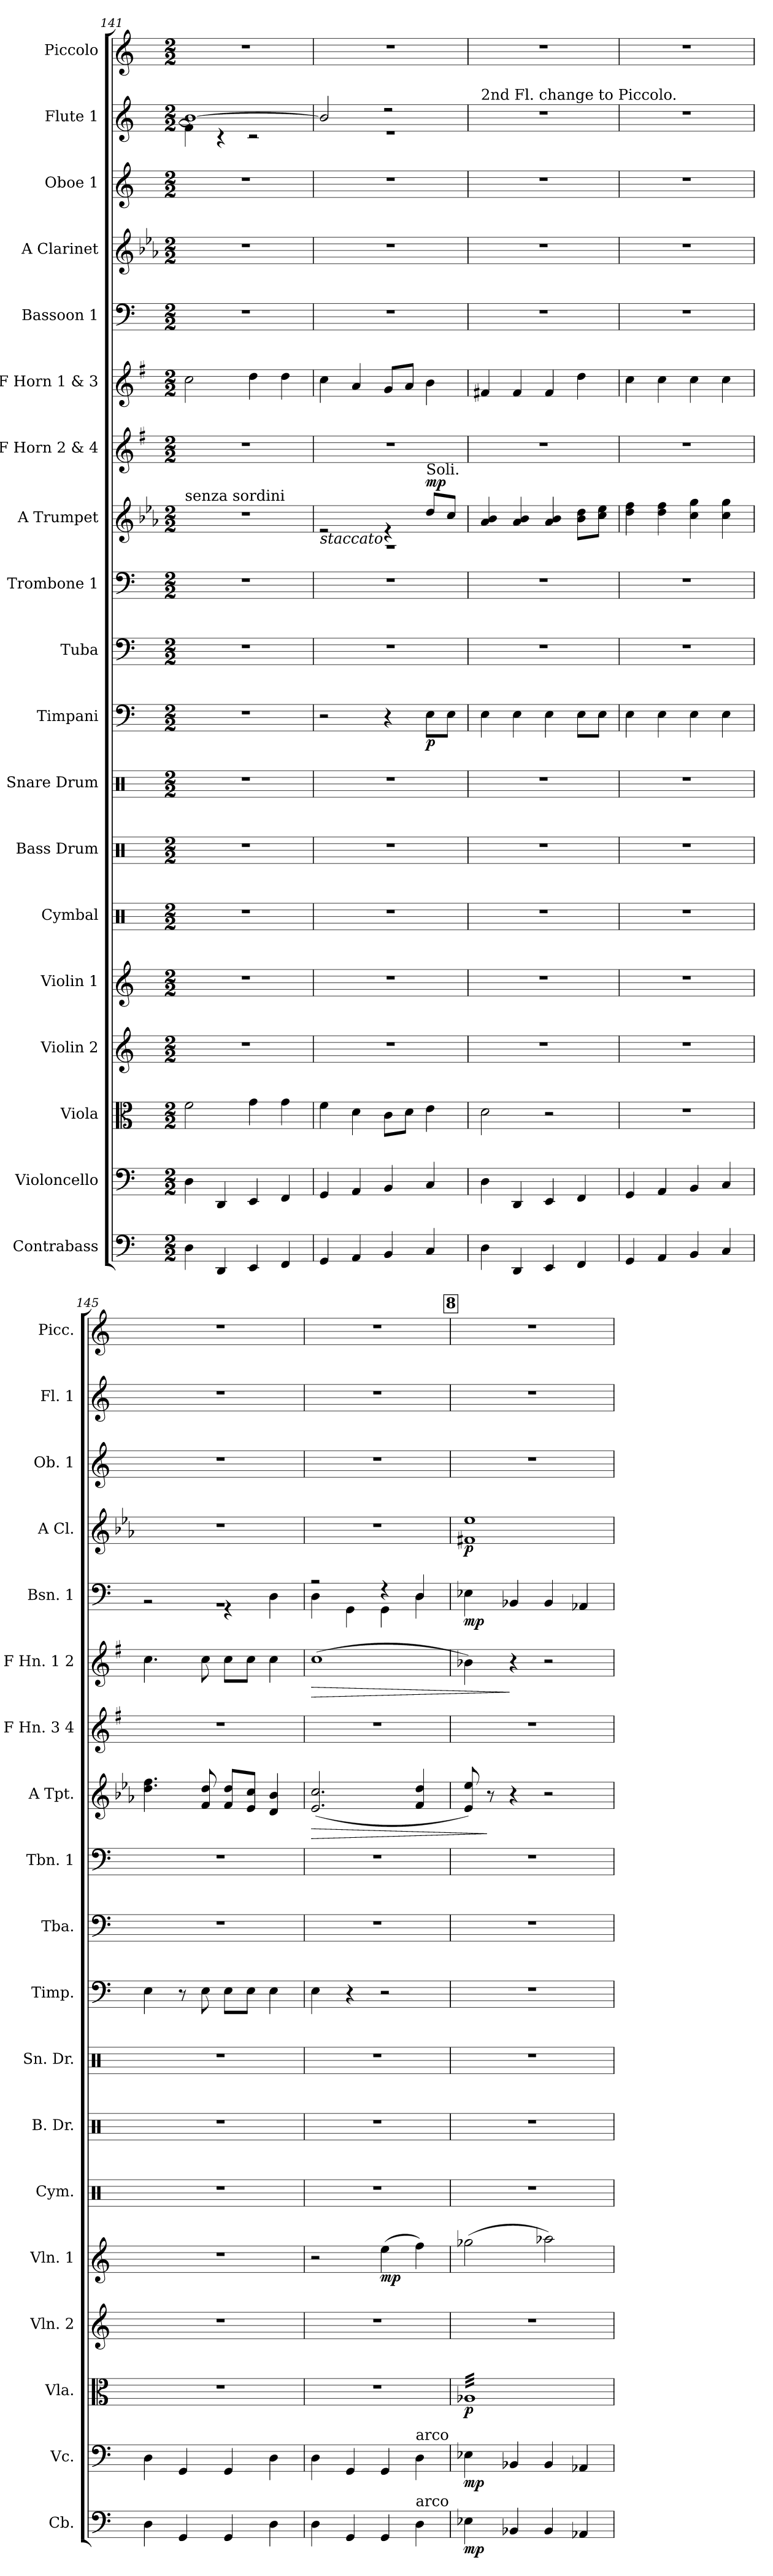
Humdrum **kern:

**kern	**dynam	**kern	**dynam	**kern	**dynam	**kern	**kern	**dynam	**kern	**kern	**kern	**kern	**dynam	**kern	**kern	**kern	**dynam	**kern	**kern	**dynam	**kern	**dynam	**kern	**dynam	**kern	**kern	**kern
*part19	*part19	*part18	*part18	*part17	*part17	*part16	*part15	*part15	*part14	*part13	*part12	*part11	*part11	*part10	*part9	*part8	*part8	*part7	*part6	*part6	*part5	*part5	*part4	*part4	*part3	*part2	*part1
*staff19	*staff19	*staff18	*staff18	*staff17	*staff17	*staff16	*staff15	*staff15	*staff14	*staff13	*staff12	*staff11	*staff11	*staff10	*staff9	*staff8	*staff8	*staff7	*staff6	*staff6	*staff5	*staff5	*staff4	*staff4	*staff3	*staff2	*staff1
*I"Contrabass	*	*I"Violoncello	*	*I"Viola	*	*I"Violin 2	*I"Violin 1	*	*I"Cymbal	*I"Bass Drum	*I"Snare Drum	*I"Timpani	*	*I"Tuba	*I"Trombone 1	*I"A Trumpet	*	*I"F Horn 2 &amp; 4	*I"F Horn 1 &amp; 3	*	*I"Bassoon 1	*	*I"A Clarinet	*	*I"Oboe 1	*I"Flute 1	*I"Piccolo
*I'Cb.	*	*I'Vc.	*	*I'Vla.	*	*I'Vln. 2	*I'Vln. 1	*	*I'Cym.	*I'B. Dr.	*I'Sn. Dr.	*I'Timp.	*	*I'Tba.	*I'Tbn. 1	*I'A Tpt.	*	*I'F Hn. 3 4	*I'F Hn. 1 2	*	*I'Bsn. 1	*	*I'A Cl.	*	*I'Ob. 1	*I'Fl. 1	*I'Picc.
*clefF4	*	*clefF4	*	*clefC3	*	*clefG2	*clefG2	*	*clefX	*clefX	*clefX	*clefF4	*	*clefF4	*clefF4	*clefG2	*	*clefG2	*clefG2	*	*clefF4	*	*clefG2	*	*clefG2	*clefG2	*clefG2
*ITrd7c12	*	*	*	*	*	*	*	*	*	*	*	*	*	*	*	*ITrd2c3	*	*ITrd4c7	*ITrd4c7	*	*	*	*ITrd2c3	*	*	*	*ITrd-7c-12
*k[]	*	*k[]	*	*k[]	*	*k[]	*k[]	*	*k[]	*k[]	*k[]	*k[]	*	*k[]	*k[]	*k[]	*	*k[]	*k[]	*	*k[]	*	*k[]	*	*k[]	*k[]	*k[]
*M2/2	*	*M2/2	*	*M2/2	*	*M2/2	*M2/2	*	*M2/2	*M2/2	*M2/2	*M2/2	*	*M2/2	*M2/2	*M2/2	*	*M2/2	*M2/2	*	*M2/2	*	*M2/2	*	*M2/2	*M2/2	*M2/2
=141	=141	=141	=141	=141	=141	=141	=141	=141	=141	=141	=141	=141	=141	=141	=141	=141	=141	=141	=141	=141	=141	=141	=141	=141	=141	=141	=141
*	*	*	*	*	*	*	*	*	*	*	*	*	*	*	*	*	*	*	*	*	*	*	*	*	*	*^	*
!	!	!	!	!	!	!	!	!	!	!	!	!	!	!	!	!LO:TX:a:t=senza sordini	!	!	!	!	!	!	!	!	!	!	!	!
4DD\	.	4D\	.	2f\	.	1r	1r	.	1r	1r	1r	1r	.	1r	1r	1r	.	1r	2f\	.	1r	.	1r	.	1r	1b_	4f#\]	1r
4DDD/	.	4DD/	.	.	.	.	.	.	.	.	.	.	.	.	.	.	.	.	.	.	.	.	.	.	.	.	4r	.
4EEE/	.	4EE/	.	4g\	.	.	.	.	.	.	.	.	.	.	.	.	.	.	4g\	.	.	.	.	.	.	.	2r	.
4FFF/	.	4FF/	.	4g\	.	.	.	.	.	.	.	.	.	.	.	.	.	.	4g\	.	.	.	.	.	.	.	.	.
=142	=142	=142	=142	=142	=142	=142	=142	=142	=142	=142	=142	=142	=142	=142	=142	=142	=142	=142	=142	=142	=142	=142	=142	=142	=142	=142	=142	=142
*	*	*	*	*	*	*	*	*	*	*	*	*	*	*	*	*^	*	*	*	*	*	*	*	*	*	*	*	*
!	!	!	!	!	!	!	!	!	!	!	!	!	!	!	!	!LO:TX:b:i:t=staccato	!	!	!	!	!	!	!	!	!	!	!	!	!
4GGG/	.	4GG/	.	4f\	.	1r	1r	.	1r	1r	1r	2r	.	1r	1r	2re	1r	.	1r	4f\	.	1r	.	1r	.	1r	2b/]	1r	1r
4AAA/	.	4AA/	.	4d\	.	.	.	.	.	.	.	.	.	.	.	.	.	.	.	4d/	.	.	.	.	.	.	.	.	.
4BBB/	.	4BB/	.	8c\L	.	.	.	.	.	.	.	4r	.	.	.	4re	.	.	.	8c/L	.	.	.	.	.	.	2r	.	.
.	.	.	.	8d\J	.	.	.	.	.	.	.	.	.	.	.	.	.	.	.	8d/J	.	.	.	.	.	.	.	.	.
!	!	!	!	!	!	!	!	!	!	!	!	!	!	!	!	!LO:TX:a:t=Soli.	!	!	!	!	!	!	!	!	!	!	!	!	!
!	!	!	!	!	!	!	!	!	!	!	!	!	!LO:DY:b	!	!	!	!	!LO:DY:a	!	!	!	!	!	!	!	!	!	!	!
4CC/	.	4C/	.	4e\	.	.	.	.	.	.	.	8E\L	p	.	.	8b/L	.	mp	.	4e\	.	.	.	.	.	.	.	.	.
.	.	.	.	.	.	.	.	.	.	.	.	8E\J	.	.	.	8a/J	.	.	.	.	.	.	.	.	.	.	.	.	.
*	*	*	*	*	*	*	*	*	*	*	*	*	*	*	*	*v	*v	*	*	*	*	*	*	*	*	*	*v	*v	*
=143	=143	=143	=143	=143	=143	=143	=143	=143	=143	=143	=143	=143	=143	=143	=143	=143	=143	=143	=143	=143	=143	=143	=143	=143	=143	=143	=143
!	!	!	!	!	!	!	!	!	!	!	!	!	!	!	!	!	!	!	!	!	!	!	!	!	!	!LO:TX:a:t=2nd Fl. change to Piccolo.	!
4DD\	.	4D\	.	2d\	.	1r	1r	.	1r	1r	1r	4E\	.	1r	1r	4f/ 4g/	.	1r	4Bn/	.	1r	.	1r	.	1r	1r	1r
4DDD/	.	4DD/	.	.	.	.	.	.	.	.	.	4E\	.	.	.	4f/ 4g/	.	.	4B/	.	.	.	.	.	.	.	.
4EEE/	.	4EE/	.	2r	.	.	.	.	.	.	.	4E\	.	.	.	4f/ 4g/	.	.	4B/	.	.	.	.	.	.	.	.
4FFF/	.	4FF/	.	.	.	.	.	.	.	.	.	8E\L	.	.	.	8g\ 8b\L	.	.	4g\	.	.	.	.	.	.	.	.
.	.	.	.	.	.	.	.	.	.	.	.	8E\J	.	.	.	8a\ 8cc\J	.	.	.	.	.	.	.	.	.	.	.
=144	=144	=144	=144	=144	=144	=144	=144	=144	=144	=144	=144	=144	=144	=144	=144	=144	=144	=144	=144	=144	=144	=144	=144	=144	=144	=144	=144
4GGG/	.	4GG/	.	1r	.	1r	1r	.	1r	1r	1r	4E\	.	1r	1r	4b\ 4dd\	.	1r	4f\	.	1r	.	1r	.	1r	1r	1r
4AAA/	.	4AA/	.	.	.	.	.	.	.	.	.	4E\	.	.	.	4b\ 4dd\	.	.	4f\	.	.	.	.	.	.	.	.
4BBB/	.	4BB/	.	.	.	.	.	.	.	.	.	4E\	.	.	.	4a\ 4ee\	.	.	4f\	.	.	.	.	.	.	.	.
4CC/	.	4C/	.	.	.	.	.	.	.	.	.	4E\	.	.	.	4a\ 4ee\	.	.	4f\	.	.	.	.	.	.	.	.
=145	=145	=145	=145	=145	=145	=145	=145	=145	=145	=145	=145	=145	=145	=145	=145	=145	=145	=145	=145	=145	=145	=145	=145	=145	=145	=145	=145
*	*	*	*	*	*	*	*	*	*	*	*	*	*	*	*	*	*	*	*	*	*^	*	*	*	*	*	*
4DD\	.	4D\	.	1r	.	1r	1r	.	1r	1r	1r	4E\	.	1r	1r	4.b\ 4.dd\	.	1r	4.f\	.	1rBB	2r	.	1r	.	1r	1r	1r
4GGG/	.	4GG/	.	.	.	.	.	.	.	.	.	8r	.	.	.	.	.	.	.	.	.	.	.	.	.	.	.	.
.	.	.	.	.	.	.	.	.	.	.	.	8E\	.	.	.	8d/ 8b/	.	.	8f\	.	.	.	.	.	.	.	.	.
4GGG/	.	4GG/	.	.	.	.	.	.	.	.	.	8E\L	.	.	.	8d/ 8b/L	.	.	8f\L	.	.	4r	.	.	.	.	.	.
.	.	.	.	.	.	.	.	.	.	.	.	8E\J	.	.	.	8c/ 8a/J	.	.	8f\J	.	.	.	.	.	.	.	.	.
4DD\	.	4D\	.	.	.	.	.	.	.	.	.	4E\	.	.	.	4B/ 4g/	.	.	4f\	.	.	4D\	.	.	.	.	.	.
=146	=146	=146	=146	=146	=146	=146	=146	=146	=146	=146	=146	=146	=146	=146	=146	=146	=146	=146	=146	=146	=146	=146	=146	=146	=146	=146	=146	=146
!	!	!	!	!	!	!	!	!	!	!	!	!	!	!	!	!	!LO:HP:b	!	!	!LO:HP:b	!	!	!	!	!	!	!	!
4DD\	.	4D\	.	1r	.	1r	2r	.	1r	1r	1r	4E\	.	1r	1r	(2.c/ 2.a/	>	1r	(1f	>	2r	4D\	.	1r	.	1r	1r	1r
4GGG/	.	4GG/	.	.	.	.	.	.	.	.	.	4r	.	.	.	.	.	.	.	.	.	4GG\	.	.	.	.	.	.
!	!	!	!	!	!	!	!	!LO:DY:b	!	!	!	!	!	!	!	!	!	!	!	!	!	!	!	!	!	!	!	!
4GGG/	.	4GG/	.	.	.	.	(4ee\	mp	.	.	.	2r	.	.	.	.	.	.	.	.	4r	4GG\	.	.	.	.	.	.
!	!	!LO:TX:a:t=arco	!	!	!	!	!	!	!	!	!	!	!	!	!	!	!	!	!	!	!	!	!	!	!	!	!	!
!LO:TX:a:t=arco	!	!	!	!	!	!	!	!	!	!	!	!	!	!	!	!	!	!	!	!	!	!	!	!	!	!	!	!
4DD\	.	4D\	.	.	.	.	4ff\)	.	.	.	.	.	.	.	.	4d/ 4b/	.	.	.	.	4D/	4D\	.	.	.	.	.	.
!!LO:REH:place=s1:a:B:fs=14:t=8
=147	=147	=147	=147	=147	=147	=147	=147	=147	=147	=147	=147	=147	=147	=147	=147	=147	=147	=147	=147	=147	=147	=147	=147	=147	=147	=147	=147	=147
!	!	!	!	!	!	!	!	!	!	!	!	!	!	!	!	!	!	!	!	!	!LO:TX:a:t=staccato	!	!	!	!	!	!	!
!	!LO:DY:b	!	!LO:DY:b	!	!LO:DY:b	!	!	!	!	!	!	!	!	!	!	!	!	!	!	!	!	!	!LO:DY:b	!	!LO:DY:b	!	!	!
*	*	*	*	*	*	*	*	*	*	*	*	*	*	*	*	*	*	*	*	*	*v	*v	*	*	*	*	*	*
*	*	*	*	*tremolo	*	*	*	*	*	*	*	*	*	*	*	*	*	*	*	*	*	*	*	*	*	*	*
4EE-X\	mp	4E-X\	mp	32A-XLLL	p	1r	(2gg-X\	.	1r	1r	1r	1r	.	1r	1r	8c/ 8cc/)	.	1r	4e-X\)	.	4E-X\	mp	1d#X 1cc	p	1r	1r	1r
.	.	.	.	32A-X	.	.	.	.	.	.	.	.	.	.	.	.	.	.	.	.	.	.	.	.	.	.	.
.	.	.	.	32A-X	.	.	.	.	.	.	.	.	.	.	.	.	.	.	.	.	.	.	.	.	.	.	.
.	.	.	.	32A-X	.	.	.	.	.	.	.	.	.	.	.	.	.	.	.	.	.	.	.	.	.	.	.
.	.	.	.	32A-X	.	.	.	.	.	.	.	.	.	.	.	8r	]	.	.	.	.	.	.	.	.	.	.
.	.	.	.	32A-X	.	.	.	.	.	.	.	.	.	.	.	.	.	.	.	.	.	.	.	.	.	.	.
.	.	.	.	32A-X	.	.	.	.	.	.	.	.	.	.	.	.	.	.	.	.	.	.	.	.	.	.	.
.	.	.	.	32A-X	.	.	.	.	.	.	.	.	.	.	.	.	.	.	.	.	.	.	.	.	.	.	.
4BBB-X/	.	4BB-X/	.	32A-X	.	.	.	.	.	.	.	.	.	.	.	4r	.	.	4r	]	4BB-X/	.	.	.	.	.	.
.	.	.	.	32A-X	.	.	.	.	.	.	.	.	.	.	.	.	.	.	.	.	.	.	.	.	.	.	.
.	.	.	.	32A-X	.	.	.	.	.	.	.	.	.	.	.	.	.	.	.	.	.	.	.	.	.	.	.
.	.	.	.	32A-X	.	.	.	.	.	.	.	.	.	.	.	.	.	.	.	.	.	.	.	.	.	.	.
.	.	.	.	32A-X	.	.	.	.	.	.	.	.	.	.	.	.	.	.	.	.	.	.	.	.	.	.	.
.	.	.	.	32A-X	.	.	.	.	.	.	.	.	.	.	.	.	.	.	.	.	.	.	.	.	.	.	.
.	.	.	.	32A-X	.	.	.	.	.	.	.	.	.	.	.	.	.	.	.	.	.	.	.	.	.	.	.
.	.	.	.	32A-X	.	.	.	.	.	.	.	.	.	.	.	.	.	.	.	.	.	.	.	.	.	.	.
4BBB-/	.	4BB-/	.	32A-X	.	.	2aa-X\)	.	.	.	.	.	.	.	.	2r	.	.	2r	.	4BB-/	.	.	.	.	.	.
.	.	.	.	32A-X	.	.	.	.	.	.	.	.	.	.	.	.	.	.	.	.	.	.	.	.	.	.	.
.	.	.	.	32A-X	.	.	.	.	.	.	.	.	.	.	.	.	.	.	.	.	.	.	.	.	.	.	.
.	.	.	.	32A-X	.	.	.	.	.	.	.	.	.	.	.	.	.	.	.	.	.	.	.	.	.	.	.
.	.	.	.	32A-X	.	.	.	.	.	.	.	.	.	.	.	.	.	.	.	.	.	.	.	.	.	.	.
.	.	.	.	32A-X	.	.	.	.	.	.	.	.	.	.	.	.	.	.	.	.	.	.	.	.	.	.	.
.	.	.	.	32A-X	.	.	.	.	.	.	.	.	.	.	.	.	.	.	.	.	.	.	.	.	.	.	.
.	.	.	.	32A-X	.	.	.	.	.	.	.	.	.	.	.	.	.	.	.	.	.	.	.	.	.	.	.
4AAA-X/	.	4AA-X/	.	32A-X	.	.	.	.	.	.	.	.	.	.	.	.	.	.	.	.	4AA-X/	.	.	.	.	.	.
.	.	.	.	32A-X	.	.	.	.	.	.	.	.	.	.	.	.	.	.	.	.	.	.	.	.	.	.	.
.	.	.	.	32A-X	.	.	.	.	.	.	.	.	.	.	.	.	.	.	.	.	.	.	.	.	.	.	.
.	.	.	.	32A-X	.	.	.	.	.	.	.	.	.	.	.	.	.	.	.	.	.	.	.	.	.	.	.
.	.	.	.	32A-X	.	.	.	.	.	.	.	.	.	.	.	.	.	.	.	.	.	.	.	.	.	.	.
.	.	.	.	32A-X	.	.	.	.	.	.	.	.	.	.	.	.	.	.	.	.	.	.	.	.	.	.	.
.	.	.	.	32A-X	.	.	.	.	.	.	.	.	.	.	.	.	.	.	.	.	.	.	.	.	.	.	.
.	.	.	.	32A-XJJJ	.	.	.	.	.	.	.	.	.	.	.	.	.	.	.	.	.	.	.	.	.	.	.
*	*	*	*	*Xtremolo	*	*	*	*	*	*	*	*	*	*	*	*	*	*	*	*	*	*	*	*	*	*	*
=	=	=	=	=	=	=	=	=	=	=	=	=	=	=	=	=	=	=	=	=	=	=	=	=	=	=	=
*-	*-	*-	*-	*-	*-	*-	*-	*-	*-	*-	*-	*-	*-	*-	*-	*-	*-	*-	*-	*-	*-	*-	*-	*-	*-	*-	*-
